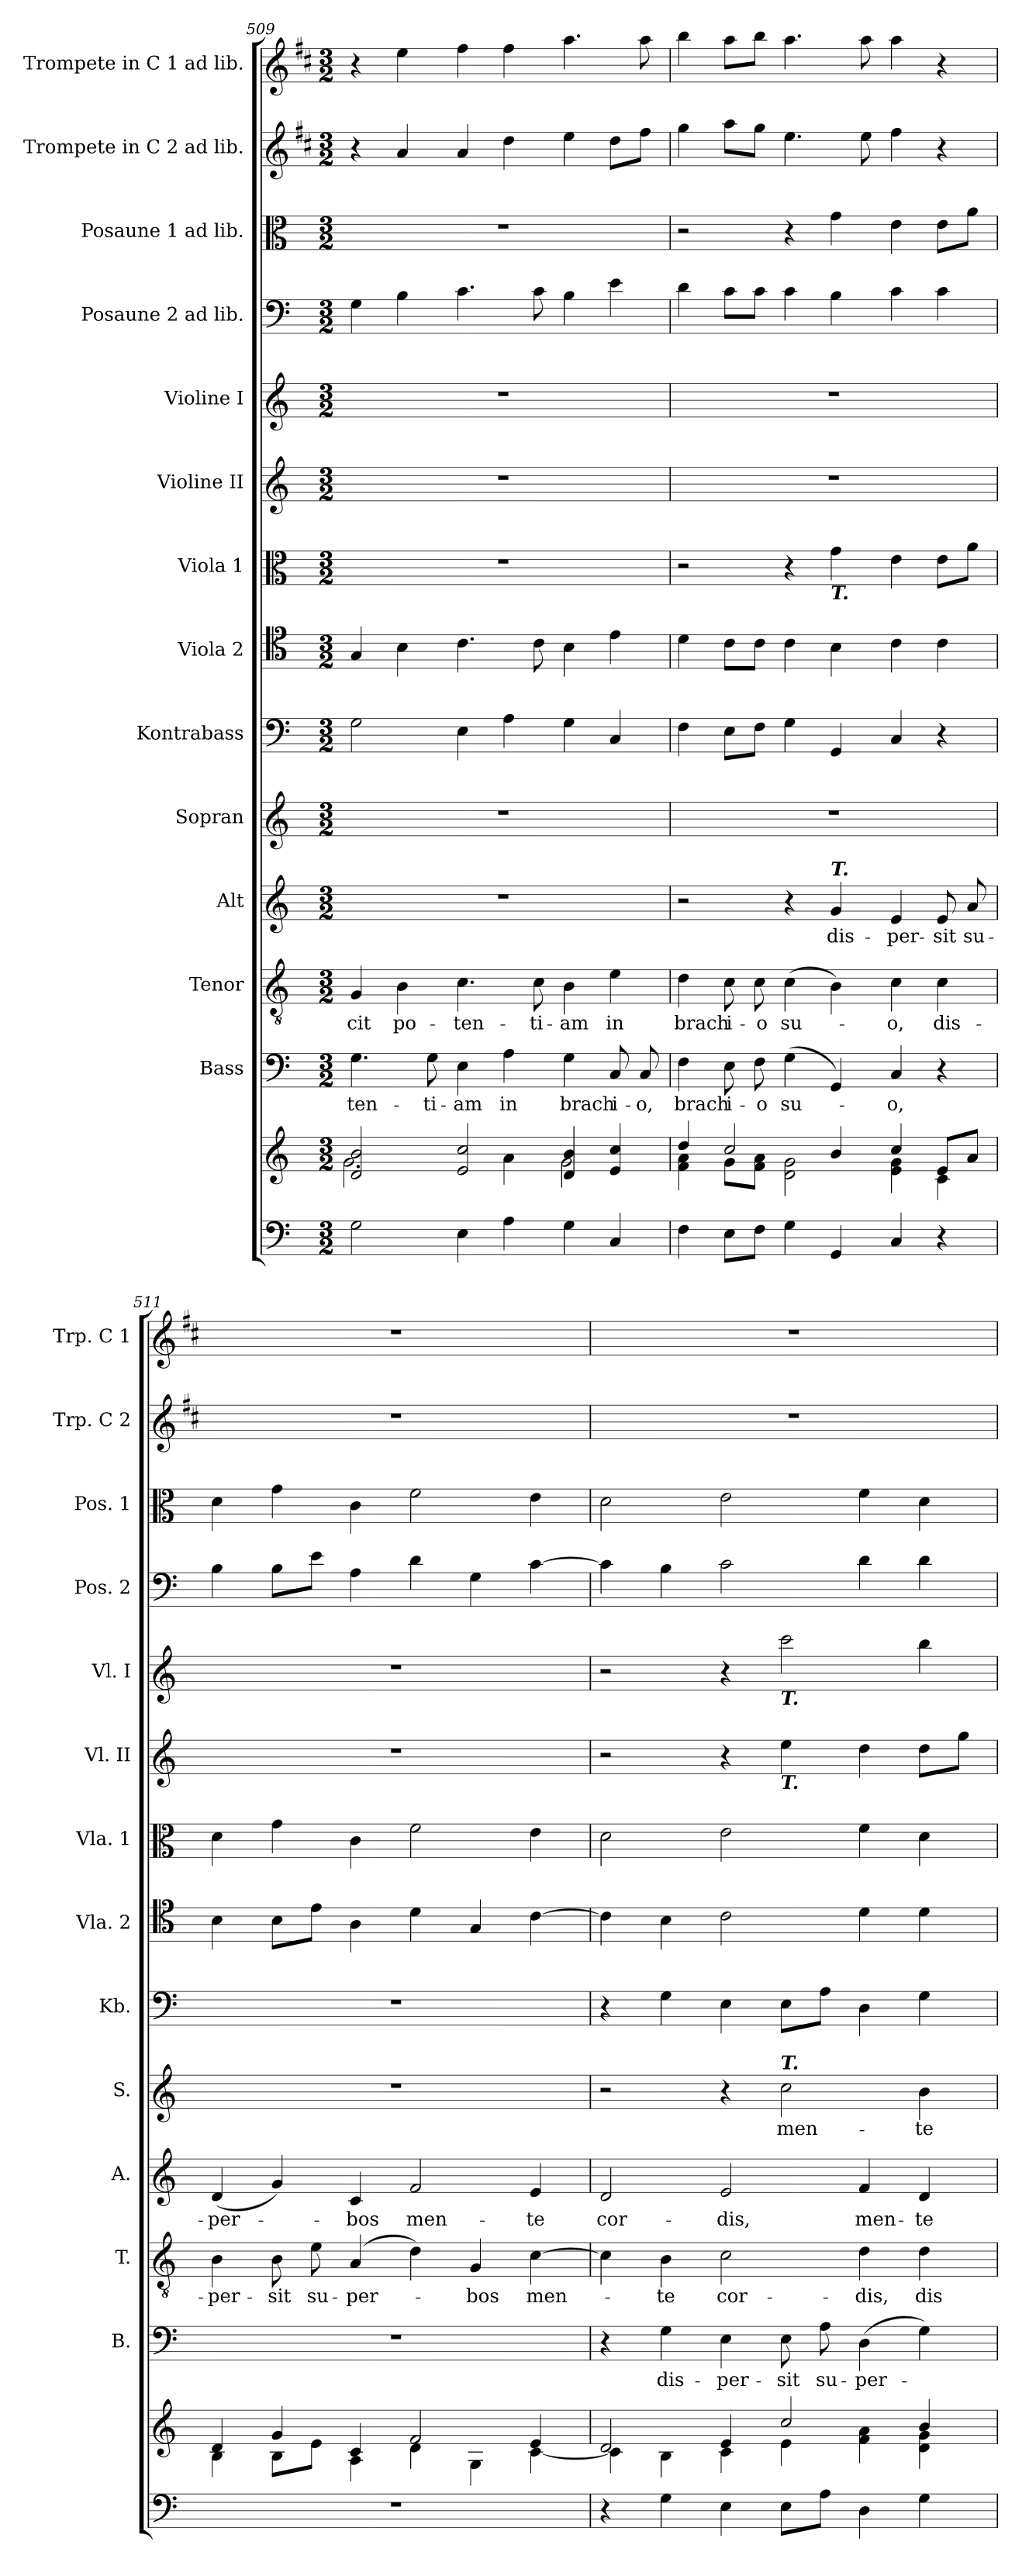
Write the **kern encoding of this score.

**kern	**kern	**kern	**text	**kern	**text	**kern	**text	**kern	**text	**kern	**kern	**kern	**kern	**kern	**kern	**kern	**kern	**kern
*part14	*part14	*part13	*part13	*part12	*part12	*part11	*part11	*part10	*part10	*part9	*part8	*part7	*part6	*part5	*part4	*part3	*part2	*part1
*staff15	*staff14	*staff13	*staff13	*staff12	*staff12	*staff11	*staff11	*staff10	*staff10	*staff9	*staff8	*staff7	*staff6	*staff5	*staff4	*staff3	*staff2	*staff1
*	*	*I"Bass	*	*I"Tenor	*	*I"Alt	*	*I"Sopran	*	*I"Kontrabass	*I"Viola 2	*I"Viola 1	*I"Violine II	*I"Violine I	*I"Posaune 2 ad lib.	*I"Posaune 1 ad lib.	*I"Trompete in C 2 ad lib.	*I"Trompete in C 1 ad lib.
*	*	*I'B.	*	*I'T.	*	*I'A.	*	*I'S.	*	*I'Kb.	*I'Vla. 2	*I'Vla. 1	*I'Vl. II	*I'Vl. I	*I'Pos. 2	*I'Pos. 1	*I'Trp. C 2	*I'Trp. C 1
*clefF4	*clefG2	*clefF4	*	*clefGv2	*	*clefG2	*	*clefG2	*	*clefF4	*clefC4	*clefC3	*clefG2	*clefG2	*clefF4	*clefC3	*clefG2	*clefG2
*	*	*	*	*	*	*	*	*	*	*ITrd7c12	*	*	*	*	*	*	*ITrd1c2	*ITrd1c2
*k[]	*k[]	*k[]	*	*k[]	*	*k[]	*	*k[]	*	*k[]	*k[]	*k[]	*k[]	*k[]	*k[]	*k[]	*k[]	*k[]
*C:	*C:	*C:	*	*C:	*	*C:	*	*C:	*	*C:	*C:	*C:	*C:	*C:	*C:	*C:	*C:	*C:
*M3/2	*M3/2	*M3/2	*	*M3/2	*	*M3/2	*	*M3/2	*	*M3/2	*M3/2	*M3/2	*M3/2	*M3/2	*M3/2	*M3/2	*M3/2	*M3/2
=509	=509	=509	=509	=509	=509	=509	=509	=509	=509	=509	=509	=509	=509	=509	=509	=509	=509	=509
*	*^	*	*	*	*	*	*	*	*	*	*	*	*	*	*	*	*	*
!	!	!	!	!LO:LY:b	!	!LO:LY:b	!	!	!	!	!	!	!	!	!	!	!	!	!
2G\	2d/ 2b/	2.g\	4.G\	-ten-	4G/	-cit	1.r	.	1.r	.	2GG\	4G/	1.r	1.r	1.r	4G\	1.r	4r	4r
!	!	!	!	!	!	!LO:LY:b	!	!	!	!	!	!	!	!	!	!	!	!	!
.	.	.	.	.	4B\	po-	.	.	.	.	.	4B\	.	.	.	4B\	.	4g/	4dd\
!	!	!	!	!LO:LY:b	!	!	!	!	!	!	!	!	!	!	!	!	!	!	!
.	.	.	8G\	-ti-	.	.	.	.	.	.	.	.	.	.	.	.	.	.	.
!	!	!	!	!LO:LY:b	!	!LO:LY:b	!	!	!	!	!	!	!	!	!	!	!	!	!
4E\	2e/ 2cc/	.	4E\	-am	4.c\	-ten-	.	.	.	.	4EE\	4.c\	.	.	.	4.c\	.	4g/	4ee\
!	!	!	!	!LO:LY:b	!	!	!	!	!	!	!	!	!	!	!	!	!	!	!
4A\	.	4a\	4A\	in	.	.	.	.	.	.	4AA\	.	.	.	.	.	.	4cc\	4ee\
!	!	!	!	!	!	!LO:LY:b	!	!	!	!	!	!	!	!	!	!	!	!	!
.	.	.	.	.	8c\	-ti-	.	.	.	.	.	8c\	.	.	.	8c\	.	.	.
!	!	!	!	!LO:LY:b	!	!LO:LY:b	!	!	!	!	!	!	!	!	!	!	!	!	!
4G\	4d/ 4b/	2g\	4G\	brach-	4B\	-am	.	.	.	.	4GG\	4B\	.	.	.	4B\	.	4dd\	4.gg\
!	!	!	!	!LO:LY:b	!	!LO:LY:b	!	!	!	!	!	!	!	!	!	!	!	!	!
4C/	4e/ 4cc/	.	8C/	-i-	4e\	in	.	.	.	.	4CC/	4e\	.	.	.	4e\	.	8cc\L	.
!	!	!	!	!LO:LY:b	!	!	!	!	!	!	!	!	!	!	!	!	!	!	!
.	.	.	8C/	-o,	.	.	.	.	.	.	.	.	.	.	.	.	.	8ee\J	8gg\
!!LO:PB:g=z
=510	=510	=510	=510	=510	=510	=510	=510	=510	=510	=510	=510	=510	=510	=510	=510	=510	=510	=510	=510
!	!	!	!	!LO:LY:b	!	!LO:LY:b	!	!	!	!	!	!	!	!	!	!	!	!	!
4F\	4dd/	4f\ 4a\	4F\	brach-	4d\	brach-	2r	.	1.r	.	4FF\	4d\	2r	1.r	1.r	4d\	2r	4ff\	4aa\
!	!	!	!	!LO:LY:b	!	!LO:LY:b	!	!	!	!	!	!	!	!	!	!	!	!	!
8E\L	2cc/	8g\L	8E\	-i-	8c\	-i-	.	.	.	.	8EE\L	8c\L	.	.	.	8c\L	.	8gg\L	8gg\L
!	!	!	!	!LO:LY:b	!	!LO:LY:b	!	!	!	!	!	!	!	!	!	!	!	!	!
8F\J	.	8f\ 8a\J	8F\	-o	8c\	-o	.	.	.	.	8FF\J	8c\J	.	.	.	8c\J	.	8ff\J	8aa\J
!	!	!	!	!LO:LY:b	!	!LO:LY:b	!	!	!	!	!	!	!	!	!	!	!	!	!
4G\	.	2d\ 2g\	(>4G\	su-	(>4c\	su-	4r	.	.	.	4GG\	4c\	4r	.	.	4c\	4r	4.dd\	4.gg\
!	!	!	!	!	!	!	!	!	!	!	!	!	!LO:TX:b:Bi:t=T.	!	!	!	!	!	!
!	!	!	!	!	!	!	!LO:TX:a:Bi:t=T.	!	!	!	!	!	!	!	!	!	!	!	!
!	!	!	!	!	!	!	!	!LO:LY:b	!	!	!	!	!	!	!	!	!	!	!
4GG/	4b/	.	4GG/)	.	4B\)	.	4g/	dis-	.	.	4GGG/	4B\	4g\	.	.	4B\	4g\	.	.
.	.	.	.	.	.	.	.	.	.	.	.	.	.	.	.	.	.	8dd\	8gg\
!	!	!	!	!LO:LY:b	!	!LO:LY:b	!	!LO:LY:b	!	!	!	!	!	!	!	!	!	!	!
4C/	4cc/	4e\ 4g\	4C/	-o,	4c\	-o,	4e/	-per-	.	.	4CC/	4c\	4e\	.	.	4c\	4e\	4ee\	4gg\
!	!	!	!	!	!	!LO:LY:b	!	!LO:LY:b	!	!	!	!	!	!	!	!	!	!	!
4r	8e/L	4c\	4r	.	4c\	dis-	8e/	-sit	.	.	4r	4c\	8e\L	.	.	4c\	8e\L	4r	4r
!	!	!	!	!	!	!	!	!LO:LY:b	!	!	!	!	!	!	!	!	!	!	!
.	8a/J	.	.	.	.	.	8a/	su-	.	.	.	.	8a\J	.	.	.	8a\J	.	.
=511	=511	=511	=511	=511	=511	=511	=511	=511	=511	=511	=511	=511	=511	=511	=511	=511	=511	=511	=511
!	!	!	!	!	!	!LO:LY:b	!	!LO:LY:b	!	!	!	!	!	!	!	!	!	!	!
1.r	4d/	4B\	1.r	.	4B\	-per-	(<4d/	-per-	1.r	.	1.r	4B\	4d\	1.r	1.r	4B\	4d\	1.r	1.r
!	!	!	!	!	!	!LO:LY:b	!	!	!	!	!	!	!	!	!	!	!	!	!
.	4g/	8B\L	.	.	8B\	-sit	4g/)	.	.	.	.	8B\L	4g\	.	.	8B\L	4g\	.	.
!	!	!	!	!	!	!LO:LY:b	!	!	!	!	!	!	!	!	!	!	!	!	!
.	.	8e\J	.	.	8e\	su-	.	.	.	.	.	8e\J	.	.	.	8e\J	.	.	.
!	!	!	!	!	!	!LO:LY:b	!	!LO:LY:b	!	!	!	!	!	!	!	!	!	!	!
.	4c/	4A\	.	.	(4A/	-per-	4c/	-bos	.	.	.	4A\	4c\	.	.	4A\	4c\	.	.
!	!	!	!	!	!	!	!	!LO:LY:b	!	!	!	!	!	!	!	!	!	!	!
.	2f/	4d\	.	.	4d\)	.	2f/	men-	.	.	.	4d\	2f\	.	.	4d\	2f\	.	.
!	!	!	!	!	!	!LO:LY:b	!	!	!	!	!	!	!	!	!	!	!	!	!
.	.	4G\	.	.	4G/	-bos	.	.	.	.	.	4G/	.	.	.	4G\	.	.	.
!	!	!	!	!	!	!LO:LY:b	!	!LO:LY:b	!	!	!	!	!	!	!	!	!	!	!
.	4e/	[<4c\	.	.	[4c\	men-	4e/	-te	.	.	.	[4c\	4e\	.	.	[4c\	4e\	.	.
=512	=512	=512	=512	=512	=512	=512	=512	=512	=512	=512	=512	=512	=512	=512	=512	=512	=512	=512	=512
!	!	!	!	!	!	!	!	!LO:LY:b	!	!	!	!	!	!	!	!	!	!	!
4r	2d/	4c\]	4r	.	4c\]	.	2d/	cor-	2r	.	4r	4c\]	2d\	2r	2r	4c\]	2d\	1.r	1.r
!	!	!	!	!LO:LY:b	!	!LO:LY:b	!	!	!	!	!	!	!	!	!	!	!	!	!
4G\	.	4B\	4G\	dis-	4B\	-te	.	.	.	.	4GG\	4B\	.	.	.	4B\	.	.	.
!	!	!	!	!LO:LY:b	!	!LO:LY:b	!	!LO:LY:b	!	!	!	!	!	!	!	!	!	!	!
4E\	4e/	4c\	4E\	-per-	2c\	cor-	2e/	-dis,	4r	.	4EE\	2c\	2e\	4r	4r	2c\	2e\	.	.
!	!	!	!	!	!	!	!	!	!	!	!	!	!	!	!LO:TX:b:Bi:t=T.	!	!	!	!
!	!	!	!	!	!	!	!	!	!	!	!	!	!	!LO:TX:b:Bi:t=T.	!	!	!	!	!
!	!	!	!	!	!	!	!	!	!LO:TX:a:Bi:t=T.	!	!	!	!	!	!	!	!	!	!
!	!	!	!	!LO:LY:b	!	!	!	!	!	!LO:LY:b	!	!	!	!	!	!	!	!	!
8E\L	2cc/	4e\	8E\	-sit	.	.	.	.	2cc\	men-	8EE\L	.	.	4ee\	2ccc\	.	.	.	.
!	!	!	!	!LO:LY:b	!	!	!	!	!	!	!	!	!	!	!	!	!	!	!
8A\J	.	.	8A\	su-	.	.	.	.	.	.	8AA\J	.	.	.	.	.	.	.	.
!	!	!	!	!LO:LY:b	!	!LO:LY:b	!	!LO:LY:b	!	!	!	!	!	!	!	!	!	!	!
4D\	.	4f\ 4a\	(>4D\	-per-	4d\	-dis,	4f/	men-	.	.	4DD\	4d\	4f\	4dd\	.	4d\	4f\	.	.
!	!	!	!	!	!	!LO:LY:b	!	!LO:LY:b	!	!LO:LY:b	!	!	!	!	!	!	!	!	!
4G\	4b/	4d\ 4g\	4G\)	.	4d\	dis-	4d/	-te	4b\	-te	4GG\	4d\	4d\	8dd\L	4bb\	4d\	4d\	.	.
.	.	.	.	.	.	.	.	.	.	.	.	.	.	8gg\J	.	.	.	.	.
*	*v	*v	*	*	*	*	*	*	*	*	*	*	*	*	*	*	*	*	*
=	=	=	=	=	=	=	=	=	=	=	=	=	=	=	=	=	=	=
*-	*-	*-	*-	*-	*-	*-	*-	*-	*-	*-	*-	*-	*-	*-	*-	*-	*-	*-
